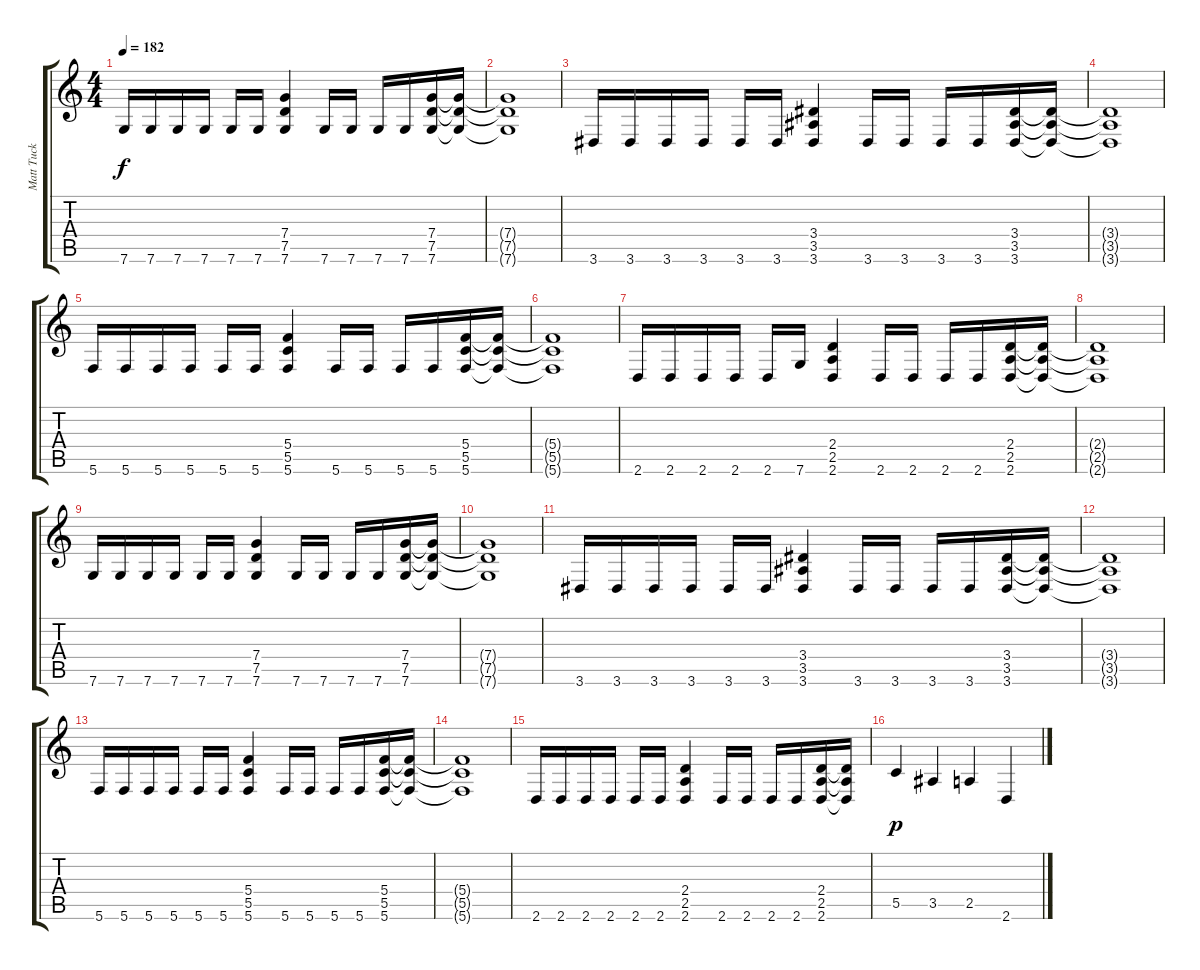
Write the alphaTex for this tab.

\track ("Matt Tuck" "Matt Tuck") {instrument distortionguitar}
\staff {score tabs}
\tuning (D4 A3 F3 C3 G2 C2) {hide}
\ts (4 4)
\tempo 182
\clef g2
\ks c
7.6.16{dy f} 7.6.16 7.6.16 7.6.16 7.6.16 7.6.16 (7.4 7.5 7.6).4 7.6.16 7.6.16 7.6.16 7.6.16 (7.4 7.5 7.6).16 (7.4{t} 7.5{t} 7.6{t}).16 |
(7.4{t} 7.5{t} 7.6{t}).1 |
3.6.16 3.6.16 3.6.16 3.6.16 3.6.16 3.6.16 (3.4 3.5 3.6).4 3.6.16 3.6.16 3.6.16 3.6.16 (3.4 3.5 3.6).16 (3.4{t} 3.5{t} 3.6{t}).16 |
(3.4{t} 3.5{t} 3.6{t}).1 |
5.6.16 5.6.16 5.6.16 5.6.16 5.6.16 5.6.16 (5.4 5.5 5.6).4 5.6.16 5.6.16 5.6.16 5.6.16 (5.4 5.5 5.6).16 (5.4{t} 5.5{t} 5.6{t}).16 |
(5.4{t} 5.5{t} 5.6{t}).1 |
2.6.16 2.6.16 2.6.16 2.6.16 2.6.16 7.6.16 (2.4 2.5 2.6).4 2.6.16 2.6.16 2.6.16 2.6.16 (2.4 2.5 2.6).16 (2.4{t} 2.5{t} 2.6{t}).16 |
(2.4{t} 2.5{t} 2.6{t}).1 |
7.6.16 7.6.16 7.6.16 7.6.16 7.6.16 7.6.16 (7.4 7.5 7.6).4 7.6.16 7.6.16 7.6.16 7.6.16 (7.4 7.5 7.6).16 (7.4{t} 7.5{t} 7.6{t}).16 |
(7.4{t} 7.5{t} 7.6{t}).1 |
3.6.16 3.6.16 3.6.16 3.6.16 3.6.16 3.6.16 (3.4 3.5 3.6).4 3.6.16 3.6.16 3.6.16 3.6.16 (3.4 3.5 3.6).16 (3.4{t} 3.5{t} 3.6{t}).16 |
(3.4{t} 3.5{t} 3.6{t}).1 |
5.6.16 5.6.16 5.6.16 5.6.16 5.6.16 5.6.16 (5.4 5.5 5.6).4 5.6.16 5.6.16 5.6.16 5.6.16 (5.4 5.5 5.6).16 (5.4{t} 5.5{t} 5.6{t}).16 |
(5.4{t} 5.5{t} 5.6{t}).1 |
2.6.16 2.6.16 2.6.16 2.6.16 2.6.16 2.6.16 (2.4 2.5 2.6).4 2.6.16 2.6.16 2.6.16 2.6.16 (2.4 2.5 2.6).16 (2.4{t} 2.5{t} 2.6{t}).16 |
5.5.4{dy p} 3.5.4 2.5.4 2.6.4
